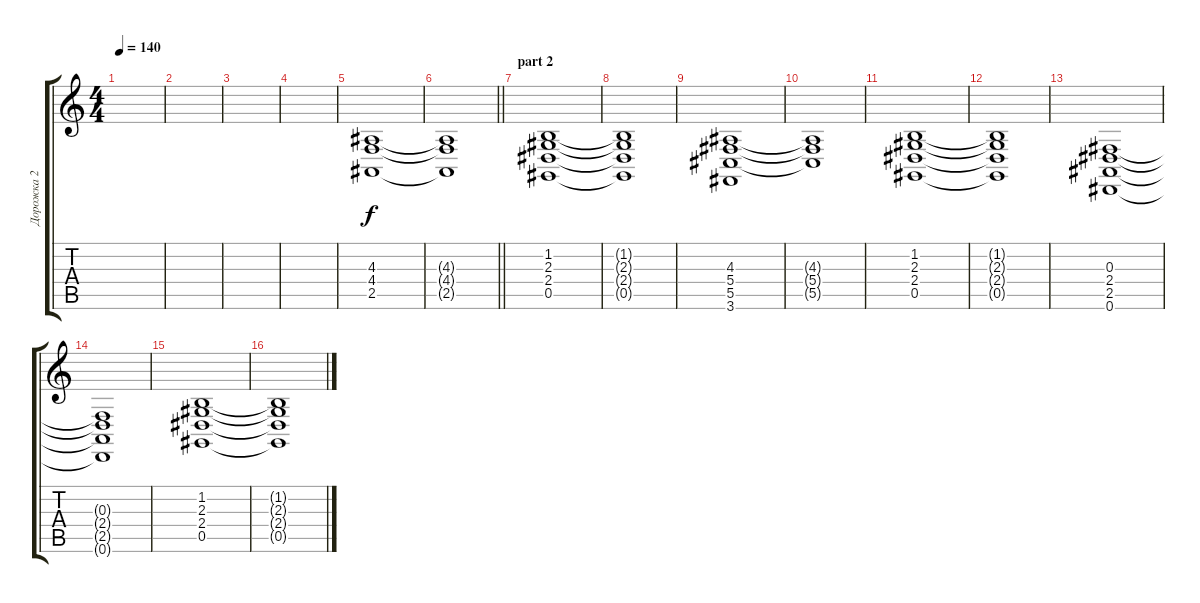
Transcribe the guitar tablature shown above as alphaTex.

\track ("Дорожка 2" "Дорожка 2") {instrument stringensemble2}
\staff {score tabs}
\tuning (Eb4 Bb3 Gb3 Db3 Ab2 Eb2) {hide}
\ts (4 4)
\tempo 140
\clef g2
\ks c
|
|
|
|
(4.3 4.4 2.5).1 |
\barLineRight lightlight
(4.3{t} 4.4{t} 2.5{t}).1 |
\section ("" "part 2")
(1.2 2.3 2.4 0.5).1 |
(1.2{t} 2.3{t} 2.4{t} 0.5{t}).1 |
(4.3 5.4 5.5 3.6).1 |
(4.3{t} 5.4{t} 5.5{t}).1 |
(1.2 2.3 2.4 0.5).1 |
(1.2{t} 2.3{t} 2.4{t} 0.5{t}).1 |
(0.3 2.4 2.5 0.6).1 |
(0.3{t} 2.4{t} 2.5{t} 0.6{t}).1 |
(1.2 2.3 2.4 0.5).1 |
(1.2{t} 2.3{t} 2.4{t} 0.5{t}).1
